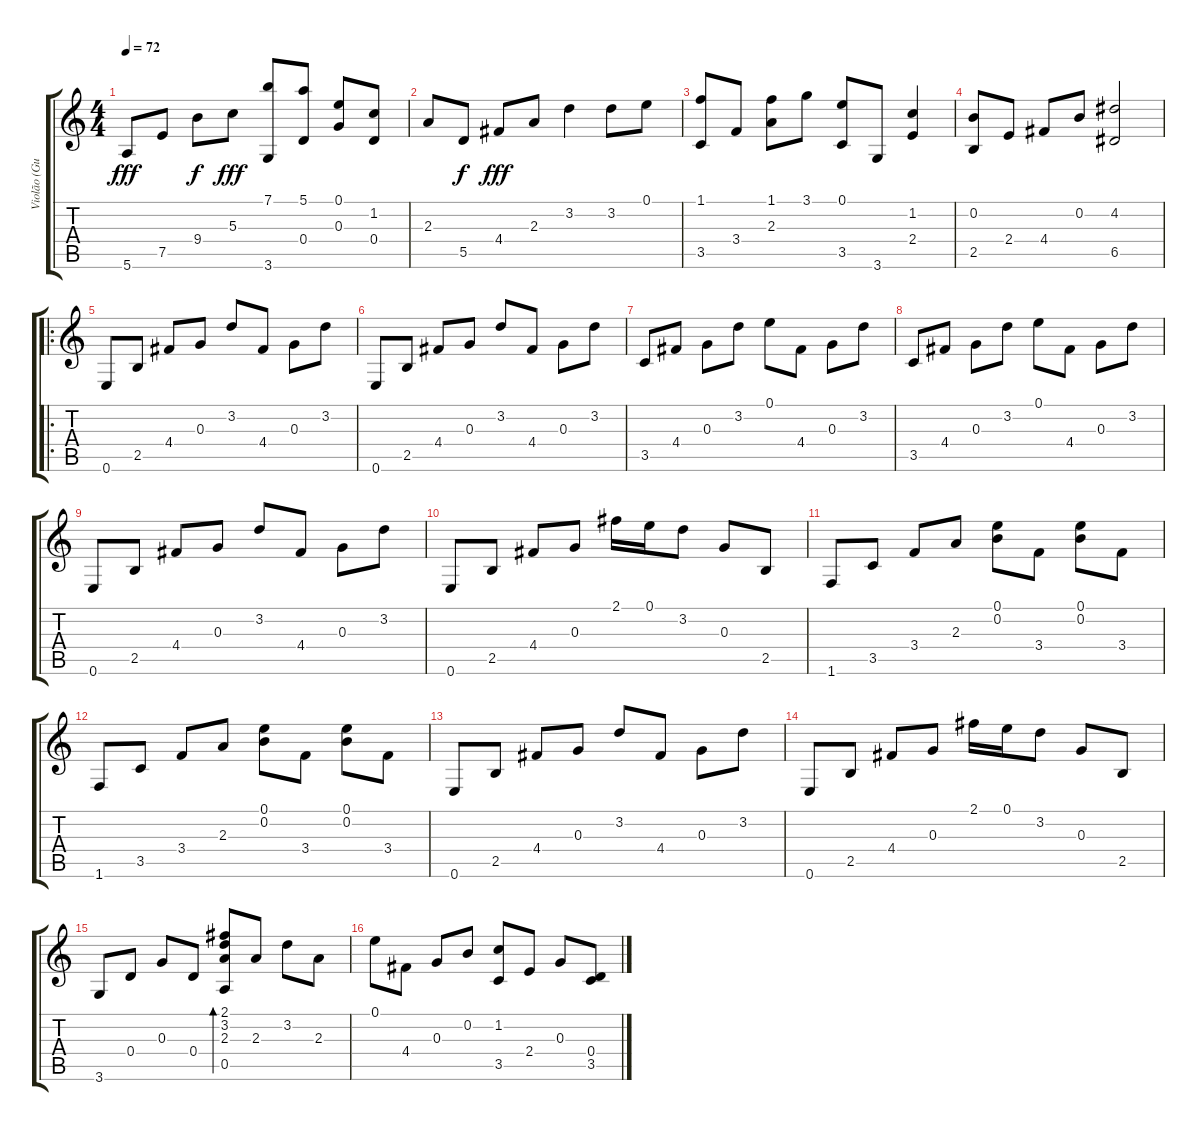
\track ("Violão (Guitar)" "Violão (Gu") {instrument acousticguitarnylon}
\staff {score tabs}
\tuning (E4 B3 G3 D3 A2 E2) {hide}
\ts (4 4)
\tempo 72
\clef g2
\ks c
5.6.8{dy fff instrument acousticguitarnylon} 7.5.8 9.4.8{dy f} 5.3.8{dy fff} (7.1 3.6).8 (5.1 0.4).8 (0.1 0.3).8 (1.2 0.4).8 |
2.3.8 5.5.8{dy f} 4.4.8{dy fff} 2.3.8 3.2.4 3.2.8 0.1.8 |
(1.1 3.5).8 3.4.8 (1.1 2.3).8 3.1.8 (0.1 3.5).8 3.6.8 (1.2 2.4).4 |
(0.2 2.5).8 2.4.8 4.4.8 0.2.8 (4.2 6.5).2 |
\ro
0.6.8 2.5.8 4.4.8 0.3.8 3.2.8 4.4.8 0.3.8 3.2.8 |
0.6.8 2.5.8 4.4.8 0.3.8 3.2.8 4.4.8 0.3.8 3.2.8 |
3.5.8 4.4.8 0.3.8 3.2.8 0.1.8 4.4.8 0.3.8 3.2.8 |
3.5.8 4.4.8 0.3.8 3.2.8 0.1.8 4.4.8 0.3.8 3.2.8 |
0.6.8 2.5.8 4.4.8 0.3.8 3.2.8 4.4.8 0.3.8 3.2.8 |
0.6.8 2.5.8 4.4.8 0.3.8 2.1.16 0.1.16 3.2.8 0.3.8 2.5.8 |
1.6.8 3.5.8 3.4.8 2.3.8 (0.1 0.2).8 3.4.8 (0.1 0.2).8 3.4.8 |
1.6.8 3.5.8 3.4.8 2.3.8 (0.1 0.2).8 3.4.8 (0.1 0.2).8 3.4.8 |
0.6.8 2.5.8 4.4.8 0.3.8 3.2.8 4.4.8 0.3.8 3.2.8 |
0.6.8 2.5.8 4.4.8 0.3.8 2.1.16 0.1.16 3.2.8 0.3.8 2.5.8 |
3.6.8 0.4.8 0.3.8 0.4.8 (2.1 3.2 2.3 0.5).8{bd 60} 2.3.8 3.2.8 2.3.8 |
0.1.8 4.4.8 0.3.8 0.2.8 (1.2 3.5).8 2.4.8 0.3.8 (0.4 3.5).8
